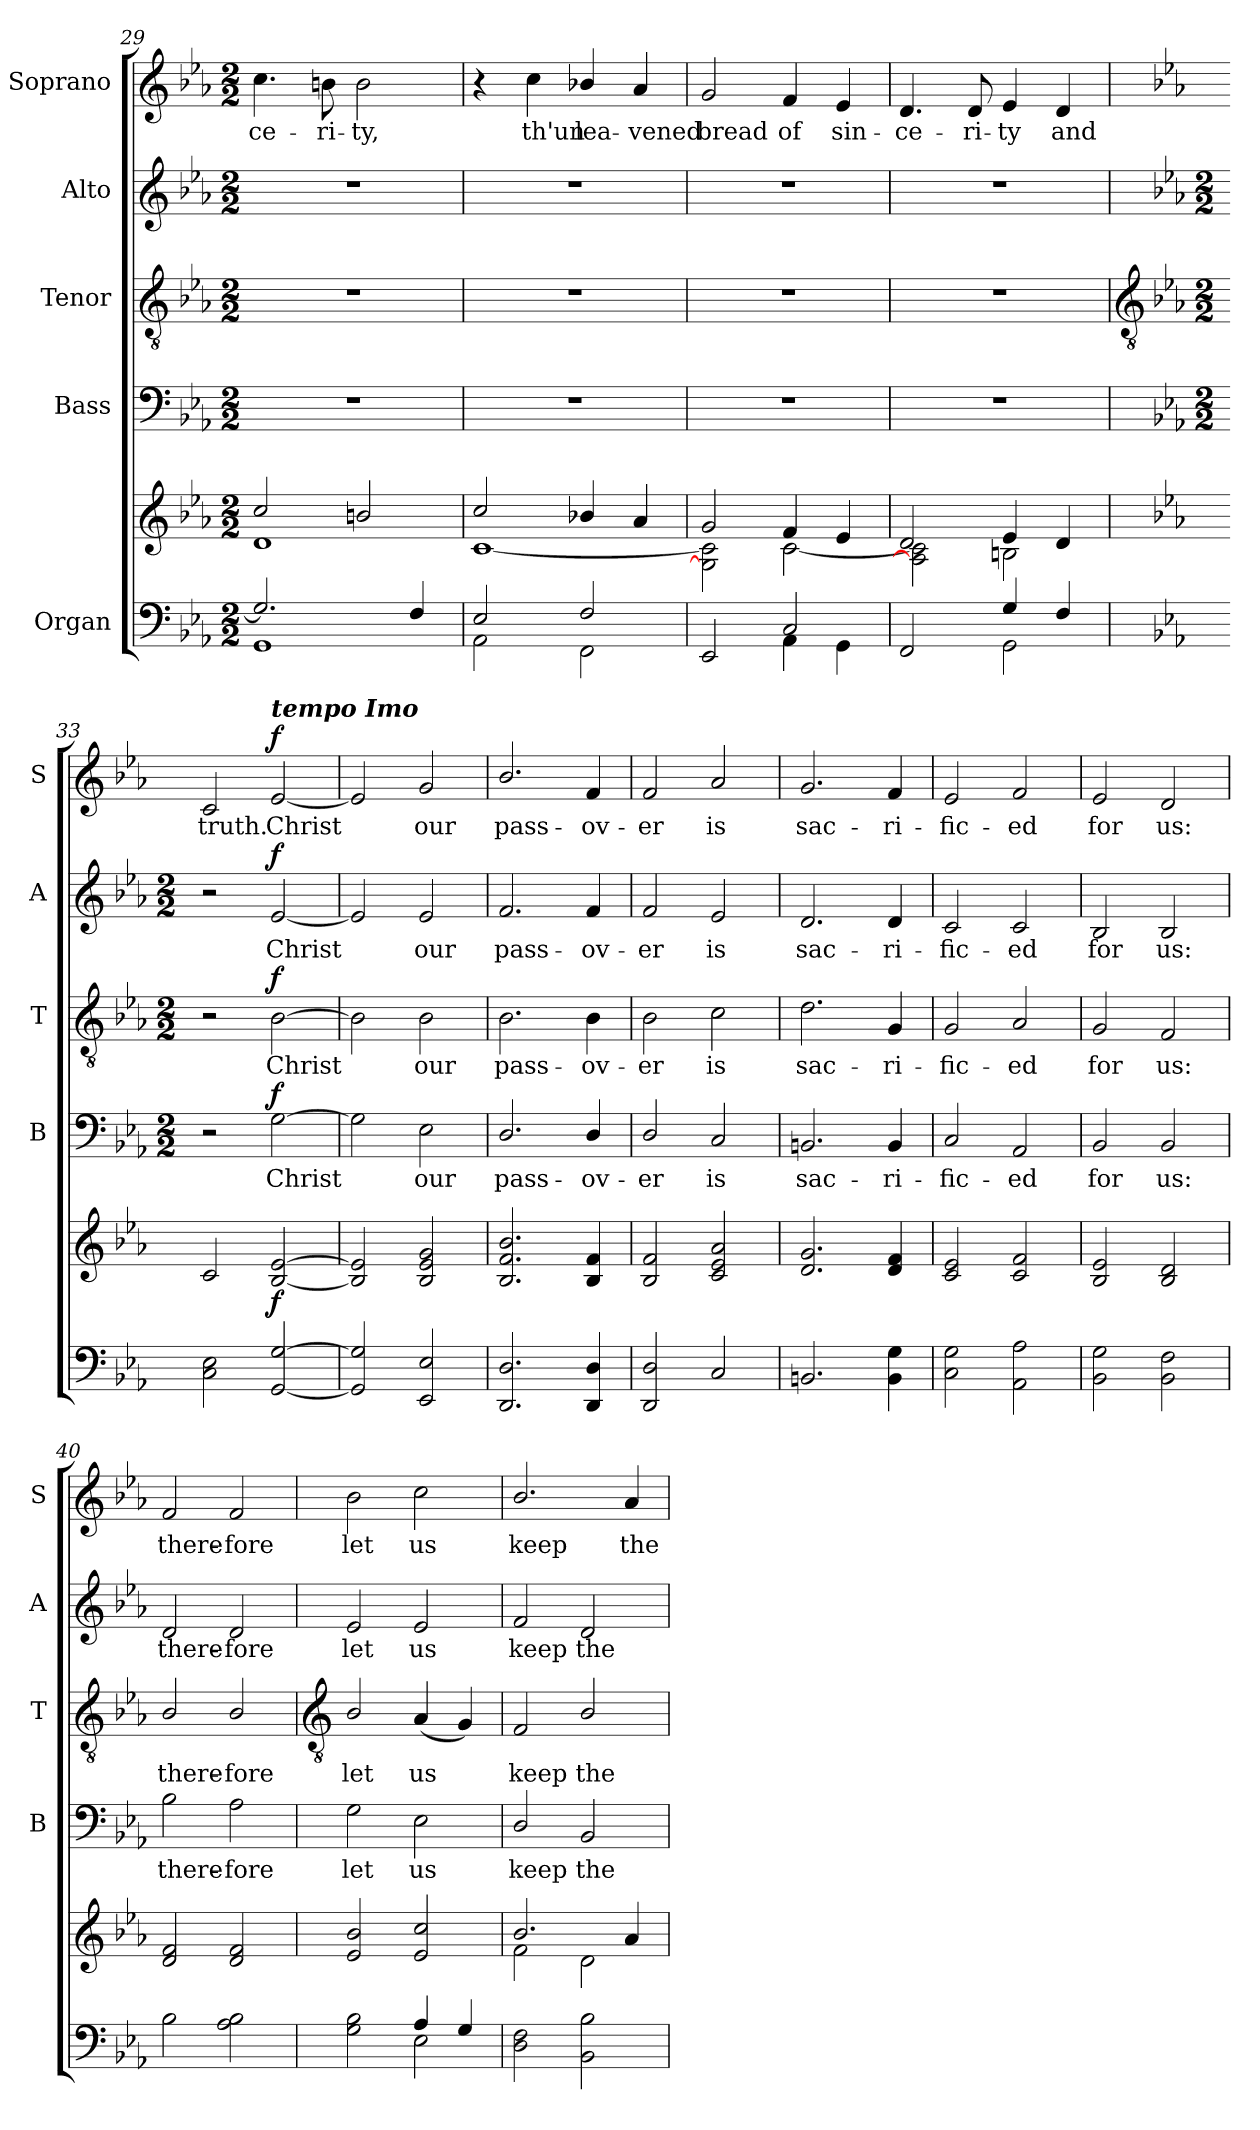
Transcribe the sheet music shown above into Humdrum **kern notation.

**kern	**kern	**dynam	**kern	**text	**dynam	**kern	**text	**dynam	**kern	**text	**dynam	**kern	**text	**dynam
*part5	*part5	*part5	*part4	*part4	*part4	*part3	*part3	*part3	*part2	*part2	*part2	*part1	*part1	*part1
*staff6	*staff5	*staff5/6	*staff4	*staff4	*staff4	*staff3	*staff3	*staff3	*staff2	*staff2	*staff2	*staff1	*staff1	*staff1
*I"Organ	*	*	*I"Bass	*	*	*I"Tenor	*	*	*I"Alto	*	*	*I"Soprano	*	*
*	*	*	*I'B	*	*	*I'T	*	*	*I'A	*	*	*I'S	*	*
*clefF4	*clefG2	*	*clefF4	*	*	*clefGv2	*	*	*clefG2	*	*	*clefG2	*	*
*k[b-e-a-]	*k[b-e-a-]	*	*k[b-e-a-]	*	*	*k[b-e-a-]	*	*	*k[b-e-a-]	*	*	*k[b-e-a-]	*	*
*E-:	*E-:	*	*E-:	*	*	*E-:	*	*	*E-:	*	*	*E-:	*	*
*M2/2	*M2/2	*	*M2/2	*	*	*M2/2	*	*	*M2/2	*	*	*M2/2	*	*
=29	=29	=29	=29	=29	=29	=29	=29	=29	=29	=29	=29	=29	=29	=29
*^	*^	*	*	*	*	*	*	*	*	*	*	*	*	*
!	!	!	!	!	!	!	!	!	!	!	!	!	!	!	!LO:LY:b	!
2.G/]	1GG/	2cc/	1d\	.	1r	.	.	1r	.	.	1r	.	.	4.cc	-ce-	.
!	!	!	!	!	!	!	!	!	!	!	!	!	!	!	!LO:LY:b	!
.	.	.	.	.	.	.	.	.	.	.	.	.	.	8bn	-ri-	.
!	!	!	!	!	!	!	!	!	!	!	!	!	!	!	!LO:LY:b	!
.	.	2bn/	.	.	.	.	.	.	.	.	.	.	.	2b	-ty,	.
4F/	.	.	.	.	.	.	.	.	.	.	.	.	.	.	.	.
=30	=30	=30	=30	=30	=30	=30	=30	=30	=30	=30	=30	=30	=30	=30	=30	=30
2E-/	2AA-	2cc/	[1c\	.	1r	.	.	1r	.	.	1r	.	.	4r	.	.
!	!	!	!	!	!	!	!	!	!	!	!	!	!	!	!LO:LY:b	!
.	.	.	.	.	.	.	.	.	.	.	.	.	.	4cc	th'un-	.
!	!	!	!	!	!	!	!	!	!	!	!	!	!	!	!LO:LY:b	!
2F/	2FF	4b-X/	.	.	.	.	.	.	.	.	.	.	.	4b-X/	-lea-	.
!	!	!	!	!	!	!	!	!	!	!	!	!	!	!	!LO:LY:b	!
.	.	4a-/	.	.	.	.	.	.	.	.	.	.	.	4a-	-vened	.
=31	=31	=31	=31	=31	=31	=31	=31	=31	=31	=31	=31	=31	=31	=31	=31	=31
!	!	!	!	!	!	!	!	!	!	!	!	!	!	!	!LO:LY:b	!
2ryy	2EE-	2g/	2G\] 2c\]	.	1r	.	.	1r	.	.	1r	.	.	2g	bread	.
!	!	!	!	!	!	!	!	!	!	!	!	!	!	!	!LO:LY:b	!
2C	4AA-\	4f/	[2c\	.	.	.	.	.	.	.	.	.	.	4f	of	.
!	!	!	!	!	!	!	!	!	!	!	!	!	!	!	!LO:LY:b	!
.	4GG\	4e-/	.	.	.	.	.	.	.	.	.	.	.	4e-	sin-	.
=32	=32	=32	=32	=32	=32	=32	=32	=32	=32	=32	=32	=32	=32	=32	=32	=32
!	!	!	!	!	!	!	!	!	!	!	!	!	!	!	!LO:LY:b	!
2ryy	2FF	2d/	2A-\] 2c\]	.	1r	.	.	1r	.	.	1r	.	.	4.d	-ce-	.
!	!	!	!	!	!	!	!	!	!	!	!	!	!	!	!LO:LY:b	!
.	.	.	.	.	.	.	.	.	.	.	.	.	.	8d	-ri-	.
!	!	!	!	!	!	!	!	!	!	!	!	!	!	!	!LO:LY:b	!
4G/	2GG\	4e-/	2Bn\	.	.	.	.	.	.	.	.	.	.	4e-	-ty	.
!	!	!	!	!	!	!	!	!	!	!	!	!	!	!	!LO:LY:b	!
4F/	.	4d/	.	.	.	.	.	.	.	.	.	.	.	4d	and	.
*v	*v	*	*	*	*	*	*	*	*	*	*	*	*	*	*	*
*	*v	*v	*	*	*	*	*	*	*	*	*	*	*	*	*
!!LO:LB:g=z
=33	=33	=33	=33	=33	=33	=33	=33	=33	=33	=33	=33	=33	=33	=33
*	*	*	*	*	*	*clefGv2	*	*	*	*	*	*	*	*
*	*	*	*k[b-e-a-]	*	*	*k[b-e-a-]	*	*	*k[b-e-a-]	*	*	*	*	*
*	*	*	*E-:	*	*	*E-:	*	*	*E-:	*	*	*	*	*
*	*	*	*M2/2	*	*	*M2/2	*	*	*M2/2	*	*	*	*	*
!	!	!	!	!	!	!	!	!	!	!	!	!	!LO:LY:b	!
2C 2E-	2c	.	2r	.	.	2r	.	.	2r	.	.	2c	truth.	.
!	!	!	!	!	!	!	!	!	!	!	!	!LO:TX:a:Bi:t=tempo Imo	!	!
!	!	!LO:DY:b	!	!LO:LY:b	!LO:DY:b	!	!LO:LY:b	!LO:DY:b	!	!LO:LY:b	!LO:DY:b	!	!LO:LY:b	!LO:DY:b
[2GG [2G	[2B- [2e-	f	[2G	Christ	f	[2B-	Christ	f	[2e-	Christ	f	[2e-	Christ	f
=34	=34	=34	=34	=34	=34	=34	=34	=34	=34	=34	=34	=34	=34	=34
2GG] 2G]	2B-] 2e-]	.	2G]	.	.	2B-]	.	.	2e-]	.	.	2e-]	.	.
!	!	!	!	!LO:LY:b	!	!	!LO:LY:b	!	!	!LO:LY:b	!	!	!LO:LY:b	!
2EE- 2E-	2B- 2e- 2g	.	2E-	our	.	2B-	our	.	2e-	our	.	2g	our	.
=35	=35	=35	=35	=35	=35	=35	=35	=35	=35	=35	=35	=35	=35	=35
!	!	!	!	!LO:LY:b	!	!	!LO:LY:b	!	!	!LO:LY:b	!	!	!LO:LY:b	!
2.DD 2.D	2.B- 2.f 2.b-	.	2.D/	pass-	.	2.B-	pass-	.	2.f	pass-	.	2.b-/	pass-	.
!	!	!	!	!LO:LY:b	!	!	!LO:LY:b	!	!	!LO:LY:b	!	!	!LO:LY:b	!
4DD 4D	4B- 4f	.	4D/	-ov-	.	4B-	-ov-	.	4f	-ov-	.	4f	-ov-	.
=36	=36	=36	=36	=36	=36	=36	=36	=36	=36	=36	=36	=36	=36	=36
!	!	!	!	!LO:LY:b	!	!	!LO:LY:b	!	!	!LO:LY:b	!	!	!LO:LY:b	!
2DD 2D	2B- 2f	.	2D/	-er	.	2B-	-er	.	2f	-er	.	2f	-er	.
!	!	!	!	!LO:LY:b	!	!	!LO:LY:b	!	!	!LO:LY:b	!	!	!LO:LY:b	!
2C	2c 2e- 2a-	.	2C	is	.	2c	is	.	2e-	is	.	2a-	is	.
=37	=37	=37	=37	=37	=37	=37	=37	=37	=37	=37	=37	=37	=37	=37
!	!	!	!	!LO:LY:b	!	!	!LO:LY:b	!	!	!LO:LY:b	!	!	!LO:LY:b	!
2.BBn	2.d 2.g	.	2.BBn	sac-	.	2.d\	sac-	.	2.d	sac-	.	2.g	sac-	.
!	!	!	!	!LO:LY:b	!	!	!LO:LY:b	!	!	!LO:LY:b	!	!	!LO:LY:b	!
4BB 4G	4d 4f	.	4BB	-ri-	.	4G	-ri-	.	4d	-ri-	.	4f	-ri-	.
=38	=38	=38	=38	=38	=38	=38	=38	=38	=38	=38	=38	=38	=38	=38
!	!	!	!	!LO:LY:b	!	!	!LO:LY:b	!	!	!LO:LY:b	!	!	!LO:LY:b	!
2C 2G	2c 2e-	.	2C	-fic-	.	2G	-fic-	.	2c	-fic-	.	2e-	-fic-	.
!	!	!	!	!LO:LY:b	!	!	!LO:LY:b	!	!	!LO:LY:b	!	!	!LO:LY:b	!
2AA- 2A-	2c 2f	.	2AA-	-ed	.	2A-	-ed	.	2c	-ed	.	2f	-ed	.
=39	=39	=39	=39	=39	=39	=39	=39	=39	=39	=39	=39	=39	=39	=39
!	!	!	!	!LO:LY:b	!	!	!LO:LY:b	!	!	!LO:LY:b	!	!	!LO:LY:b	!
2BB- 2G	2B- 2e-	.	2BB-	for	.	2G	for	.	2B-	for	.	2e-	for	.
!	!	!	!	!LO:LY:b	!	!	!LO:LY:b	!	!	!LO:LY:b	!	!	!LO:LY:b	!
2BB- 2F	2B- 2d	.	2BB-	us:	.	2F	us:	.	2B-	us:	.	2d	us:	.
=40	=40	=40	=40	=40	=40	=40	=40	=40	=40	=40	=40	=40	=40	=40
!	!	!	!	!LO:LY:b	!	!	!LO:LY:b	!	!	!LO:LY:b	!	!	!LO:LY:b	!
2B-	2d 2f	.	2B-	there-	.	2B-/	there-	.	2d	there-	.	2f	there-	.
!	!	!	!	!LO:LY:b	!	!	!LO:LY:b	!	!	!LO:LY:b	!	!	!LO:LY:b	!
2A- 2B-	2d 2f	.	2A-	-fore	.	2B-/	-fore	.	2d	-fore	.	2f	-fore	.
!!LO:LB:g=z
=41	=41	=41	=41	=41	=41	=41	=41	=41	=41	=41	=41	=41	=41	=41
*	*	*	*	*	*	*clefGv2	*	*	*	*	*	*	*	*
*^	*^	*	*	*	*	*	*	*	*	*	*	*	*	*
!	!	!	!	!	!	!LO:LY:b	!	!	!LO:LY:b	!	!	!LO:LY:b	!	!	!LO:LY:b	!
2ryy	2G 2B-	2e-/ 2b-/	1ryy	.	2G	let	.	2B-/	let	.	2e-	let	.	2b-	let	.
!	!	!	!	!	!	!LO:LY:b	!	!	!LO:LY:b	!	!	!LO:LY:b	!	!	!LO:LY:b	!
4A-/	2E-	2e-/ 2cc/	.	.	2E-	us	.	(<4A-	us	.	2e-	us	.	2cc	us	.
4G/	.	.	.	.	.	.	.	4G)	.	.	.	.	.	.	.	.
=42	=42	=42	=42	=42	=42	=42	=42	=42	=42	=42	=42	=42	=42	=42	=42	=42
!	!	!	!	!	!	!LO:LY:b	!	!	!LO:LY:b	!	!	!LO:LY:b	!	!	!LO:LY:b	!
1ryy	2D 2F	2.b-/	2f\	.	2D/	keep	.	2F	keep	.	2f	keep	.	2.b-/	keep	.
!	!	!	!	!	!	!LO:LY:b	!	!	!LO:LY:b	!	!	!LO:LY:b	!	!	!	!
.	2BB-\ 2B-\	.	2d\	.	2BB-	the	.	2B-/	the	.	2d	the	.	.	.	.
!	!	!	!	!	!	!	!	!	!	!	!	!	!	!	!LO:LY:b	!
.	.	4a-	.	.	.	.	.	.	.	.	.	.	.	4a-	the	.
*v	*v	*	*	*	*	*	*	*	*	*	*	*	*	*	*	*
*	*v	*v	*	*	*	*	*	*	*	*	*	*	*	*	*
=	=	=	=	=	=	=	=	=	=	=	=	=	=	=
*-	*-	*-	*-	*-	*-	*-	*-	*-	*-	*-	*-	*-	*-	*-
